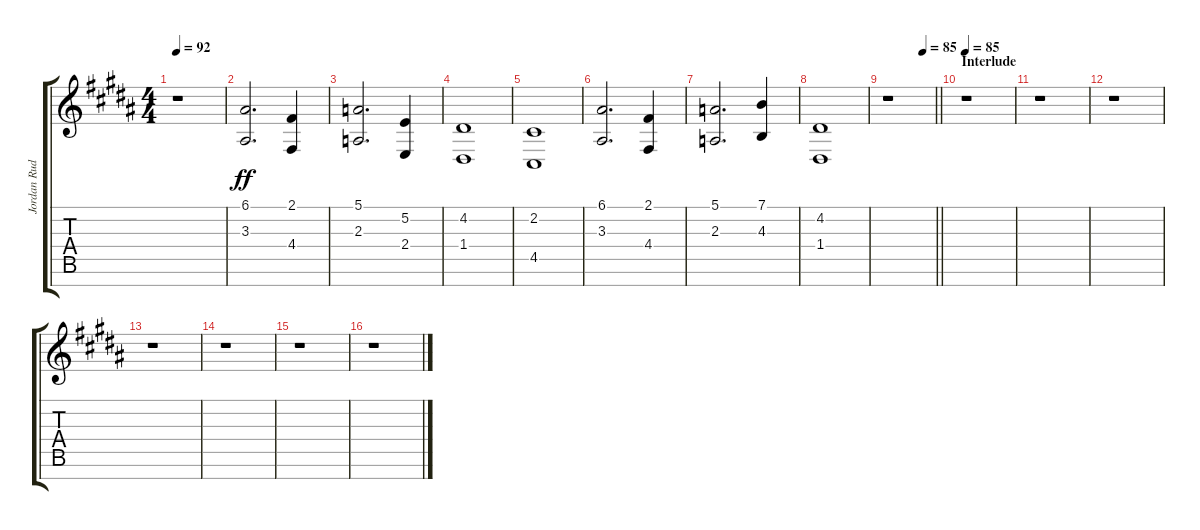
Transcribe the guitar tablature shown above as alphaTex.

\track ("Jordan Rudess" "Jordan Rud") {instrument synthstrings2}
\staff {score tabs}
\tuning (E4 B3 G3 D3 A2 E2 B1) {hide}
\ts (4 4)
\tempo 92
\clef g2
\ks b
r.1{dy ff} |
(6.1 3.3).2{d} (2.1 4.4).4 |
(5.1 2.3).2{d} (5.2 2.4).4 |
(4.2 1.4).1 |
(2.2 4.5).1 |
(6.1 3.3).2{d} (2.1 4.4).4 |
(5.1 2.3).2{d} (7.1 4.3).4 |
(4.2 1.4).1 |
\tempo (85 0.75)
\barLineRight lightlight
r.1 |
\section ("" "Interlude")
\tempo 85
r.1 |
r.1 |
r.1 |
r.1 |
r.1 |
r.1 |
r.1
